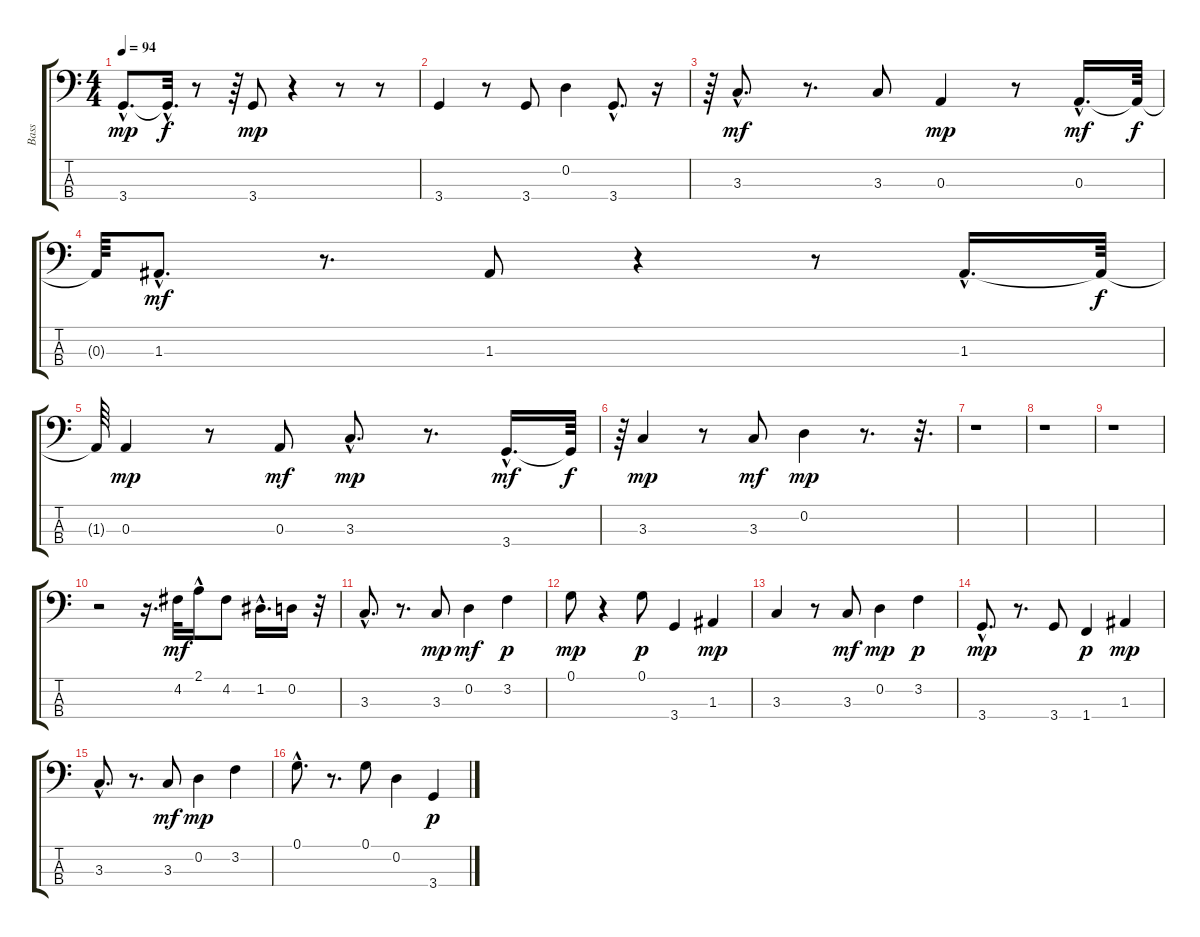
\track ("Bass" "Bass") {instrument fretlessbass}
\staff {score tabs}
\tuning (G2 D2 A1 E1) {hide}
\ts (4 4)
\tempo 94
\clef f4
\ks c
3.4{hac}.8{d dy mp} 3.4{hac t}.32{d dy f} r.8 r.64 3.4.8{dy mp} r.4 r.8 r.8 |
3.4.4 r.8 3.4.8 0.2.4 3.4{hac}.8{d} r.16 |
r.64 3.3{hac}.8{d dy mf} r.8{d} 3.3.8 0.3.4{dy mp} r.8 0.3{hac}.16{d dy mf} 0.3{t}.64{dy f} |
0.3{t}.64 1.3{hac}.8{d dy mf} r.8{d} 1.3.8 r.4 r.8 1.3{hac}.16{d} 1.3{t}.64{dy f} |
1.3{t}.64 0.3.4{dy mp} r.8 0.3.8{dy mf} 3.3{hac}.8{d dy mp} r.8{d} 3.4{hac}.16{d dy mf} 3.4{t}.64{dy f} |
r.64 3.3.4{dy mp} r.8 3.3.8{dy mf} 0.2.4{dy mp} r.8{d} r.32{d} |
r.1 |
r.1 |
r.1 |
r.2 r.16{d} 4.2.32{dy mf} 2.1{hac}.16 4.2.8 1.2{hac}.16{d} 0.2.16 r.32 |
3.3{hac}.8{d} r.8{d} 3.3.8{dy mp} 0.2.4{dy mf} 3.2.4{dy p} |
0.1.8{dy mp} r.4 0.1.8{dy p} 3.4.4 1.3.4{dy mp} |
3.3.4 r.8 3.3.8{dy mf} 0.2.4{dy mp} 3.2.4{dy p} |
3.4{hac}.8{d dy mp} r.8{d} 3.4.8 1.4.4{dy p} 1.3.4{dy mp} |
3.3{hac}.8{d} r.8{d} 3.3.8{dy mf} 0.2.4{dy mp} 3.2.4 |
0.1{hac}.8{d} r.8{d} 0.1.8 0.2.4 3.4.4{dy p}
